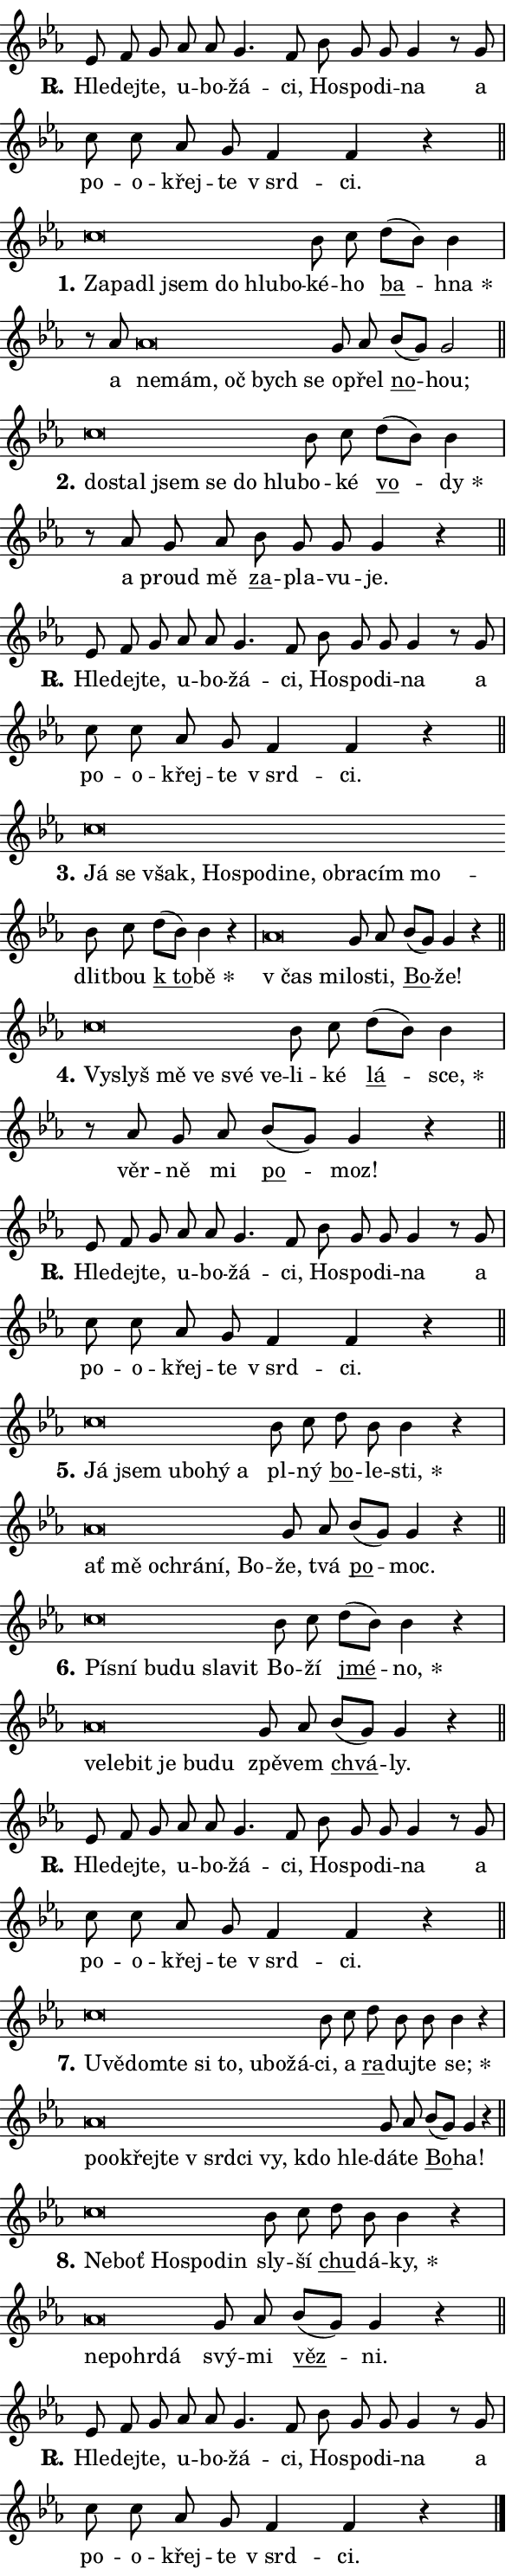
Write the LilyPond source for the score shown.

\version "2.24.0"
\header { tagline = "" }
\paper {
  indent = 0\cm
  top-margin = 0\cm
  right-margin = 0.13\cm % to fit lyric hyphens
  bottom-margin = 0\cm
  left-margin = 0\cm
  paper-width = 10\cm
  page-breaking = #ly:one-page-breaking
  system-system-spacing.basic-distance = #11
  score-system-spacing.basic-distance = #11
  ragged-last = ##f
}


%% Author: Thomas Morley
%% https://lists.gnu.org/archive/html/lilypond-user/2020-05/msg00002.html
#(define (line-position grob)
"Returns position of @var[grob} in current system:
   @code{'start}, if at first time-step
   @code{'end}, if at last time-step
   @code{'middle} otherwise
"
  (let* ((col (ly:item-get-column grob))
         (ln (ly:grob-object col 'left-neighbor))
         (rn (ly:grob-object col 'right-neighbor))
         (col-to-check-left (if (ly:grob? ln) ln col))
         (col-to-check-right (if (ly:grob? rn) rn col))
         (break-dir-left
           (and
             (ly:grob-property col-to-check-left 'non-musical #f)
             (ly:item-break-dir col-to-check-left)))
         (break-dir-right
           (and
             (ly:grob-property col-to-check-right 'non-musical #f)
             (ly:item-break-dir col-to-check-right))))
        (cond ((eqv? 1 break-dir-left) 'start)
              ((eqv? -1 break-dir-right) 'end)
              (else 'middle))))

#(define (tranparent-at-line-position vctor)
  (lambda (grob)
  "Relying on @code{line-position} select the relevant enry from @var{vctor}.
Used to determine transparency,"
    (case (line-position grob)
      ((end) (not (vector-ref vctor 0)))
      ((middle) (not (vector-ref vctor 1)))
      ((start) (not (vector-ref vctor 2))))))

noteHeadBreakVisibility =
#(define-music-function (break-visibility)(vector?)
"Makes @code{NoteHead}s transparent relying on @var{break-visibility}"
#{
  \override NoteHead.transparent =
    #(tranparent-at-line-position break-visibility)
#})

#(define delete-ledgers-for-transparent-note-heads
  (lambda (grob)
    "Reads whether a @code{NoteHead} is transparent.
If so this @code{NoteHead} is removed from @code{'note-heads} from
@var{grob}, which is supposed to be @code{LedgerLineSpanner}.
As a result ledgers are not printed for this @code{NoteHead}"
    (let* ((nhds-array (ly:grob-object grob 'note-heads))
           (nhds-list
             (if (ly:grob-array? nhds-array)
                 (ly:grob-array->list nhds-array)
                 '()))
           ;; Relies on the transparent-property being done before
           ;; Staff.LedgerLineSpanner.after-line-breaking is executed.
           ;; This is fragile ...
           (to-keep
             (remove
               (lambda (nhd)
                 (ly:grob-property nhd 'transparent #f))
               nhds-list)))
      ;; TODO find a better method to iterate over grob-arrays, similiar
      ;; to filter/remove etc for lists
      ;; For now rebuilt from scratch
      (set! (ly:grob-object grob 'note-heads)  '())
      (for-each
        (lambda (nhd)
          (ly:pointer-group-interface::add-grob grob 'note-heads nhd))
        to-keep))))

squashNotes = {
  \override NoteHead.X-extent = #'(-0.2 . 0.2)
  \override NoteHead.Y-extent = #'(-0.75 . 0)
  \override NoteHead.stencil =
    #(lambda (grob)
       (let ((pos (ly:grob-property grob 'staff-position)))
         (begin
           (if (< pos -7) (display "ERROR: Lower brevis then expected\n") (display ""))
           (if (<= pos -6) ly:text-interface::print ly:note-head::print))))
}
unSquashNotes = {
  \revert NoteHead.X-extent
  \revert NoteHead.Y-extent
  \revert NoteHead.stencil
}

hideNotes = \noteHeadBreakVisibility #begin-of-line-visible
unHideNotes = \noteHeadBreakVisibility #all-visible

% work-around for resetting accidentals
% https://lilypond.org/doc/v2.23/Documentation/notation/displaying-rhythms#unmetered-music
cadenzaMeasure = {
  \cadenzaOff
  \partial 1024 s1024
  \cadenzaOn
}

#(define-markup-command (accent layout props text) (markup?)
  "Underline accented syllable"
  (interpret-markup layout props
    #{\markup \override #'(offset . 4.3) \underline { #text }#}))

responsum = \markup \concat {
  "R" \hspace #-1.05 \path #0.1 #'((moveto 0 0.07) (lineto 0.9 0.8)) \hspace #0.05 "."
}

spaceSize = #0.6828661417322834 % exact space size for TeX Gyre Schola

\layout {
  \context {
    \Staff
    \remove "Time_signature_engraver"
    \override LedgerLineSpanner.after-line-breaking = #delete-ledgers-for-transparent-note-heads
  }
  \context {
    \Lyrics {
      \override LyricSpace.minimum-distance = \spaceSize
      \override LyricText.font-name = #"TeX Gyre Schola"
      \override LyricText.font-size = 1
      \override StanzaNumber.font-name = #"TeX Gyre Schola Bold"
      \override StanzaNumber.font-size = 1
    }
  }
  \context {
    \Score 
    \override NoteHead.text =
      #(lambda (grob) 
        (let ((pos (ly:grob-property grob 'staff-position)))
          #{\markup {
            \combine
              \halign #-0.55 \raise #(if (= pos -6) 0 0.5) \override #'(thickness . 2) \draw-line #'(3.2 . 0)
              \musicglyph "noteheads.sM1"
          }#}))
  }
}

% magnetic-lyrics.ily
%
%   written by
%     Jean Abou Samra <jean@abou-samra.fr>
%     Werner Lemberg <wl@gnu.org>
%
%   adapted by
%     Jiri Hon <jiri.hon@gmail.com>
%
% Version 2022-Apr-15

% https://www.mail-archive.com/lilypond-user@gnu.org/msg149350.html

#(define (Left_hyphen_pointer_engraver context)
   "Collect syllable-hyphen-syllable occurrences in lyrics and store
them in properties.  This engraver only looks to the left.  For
example, if the lyrics input is @code{foo -- bar}, it does the
following.

@itemize @bullet
@item
Set the @code{text} property of the @code{LyricHyphen} grob between
@q{foo} and @q{bar} to @code{foo}.

@item
Set the @code{left-hyphen} property of the @code{LyricText} grob with
text @q{foo} to the @code{LyricHyphen} grob between @q{foo} and
@q{bar}.
@end itemize

Use this auxiliary engraver in combination with the
@code{lyric-@/text::@/apply-@/magnetic-@/offset!} hook."
   (let ((hyphen #f)
         (text #f))
     (make-engraver
      (acknowledgers
       ((lyric-syllable-interface engraver grob source-engraver)
        (set! text grob)))
      (end-acknowledgers
       ((lyric-hyphen-interface engraver grob source-engraver)
        ;(when (not (grob::has-interface grob 'lyric-space-interface))
          (set! hyphen grob)));)
      ((stop-translation-timestep engraver)
       (when (and text hyphen)
         (ly:grob-set-object! text 'left-hyphen hyphen))
       (set! text #f)
       (set! hyphen #f)))))

#(define (lyric-text::apply-magnetic-offset! grob)
   "If the space between two syllables is less than the value in
property @code{LyricText@/.details@/.squash-threshold}, move the right
syllable to the left so that it gets concatenated with the left
syllable.

Use this function as a hook for
@code{LyricText@/.after-@/line-@/breaking} if the
@code{Left_@/hyphen_@/pointer_@/engraver} is active."
   (let ((hyphen (ly:grob-object grob 'left-hyphen #f)))
     (when hyphen
       (let ((left-text (ly:spanner-bound hyphen LEFT)))
         (when (grob::has-interface left-text 'lyric-syllable-interface)
           (let* ((common (ly:grob-common-refpoint grob left-text X))
                  (this-x-ext (ly:grob-extent grob common X))
                  (left-x-ext
                   (begin
                     ;; Trigger magnetism for left-text.
                     (ly:grob-property left-text 'after-line-breaking)
                     (ly:grob-extent left-text common X)))
                  ;; `delta` is the gap width between two syllables.
                  (delta (- (interval-start this-x-ext)
                            (interval-end left-x-ext)))
                  (details (ly:grob-property grob 'details))
                  (threshold (assoc-get 'squash-threshold details 0.2)))
             (when (< delta threshold)
               (let* (;; We have to manipulate the input text so that
                      ;; ligatures crossing syllable boundaries are not
                      ;; disabled.  For languages based on the Latin
                      ;; script this is essentially a beautification.
                      ;; However, for non-Western scripts it can be a
                      ;; necessity.
                      (lt (ly:grob-property left-text 'text))
                      (rt (ly:grob-property grob 'text))
                      (is-space (grob::has-interface hyphen 'lyric-space-interface))
                      (space (if is-space " " ""))
                      (extra-delta (if is-space spaceSize 0))
                      ;; Append new syllable.
                      (ltrt-space (if (and (string? lt) (string? rt))
                                (string-append lt space rt)
                                (make-concat-markup (list lt space rt))))
                      ;; Right-align `ltrt` to the right side.
                      (ltrt-space-markup (grob-interpret-markup
                               grob
                               (make-translate-markup
                                (cons (interval-length this-x-ext) 0)
                                (make-right-align-markup ltrt-space)))))
                 (begin
                   ;; Don't print `left-text`.
                   (ly:grob-set-property! left-text 'stencil #f)
                   ;; Set text and stencil (which holds all collected
                   ;; syllables so far) and shift it to the left.
                   (ly:grob-set-property! grob 'text ltrt-space)
                   (ly:grob-set-property! grob 'stencil ltrt-space-markup)
                   (ly:grob-translate-axis! grob (- (- delta extra-delta)) X))))))))))


#(define (lyric-hyphen::displace-bounds-first grob)
   ;; Make very sure this callback isn't triggered too early.
   (let ((left (ly:spanner-bound grob LEFT))
         (right (ly:spanner-bound grob RIGHT)))
     (ly:grob-property left 'after-line-breaking)
     (ly:grob-property right 'after-line-breaking)
     (ly:lyric-hyphen::print grob)))

squashThreshold = #0.4

\layout {
  \context {
    \Lyrics
    \consists #Left_hyphen_pointer_engraver
    \override LyricText.after-line-breaking =
      #lyric-text::apply-magnetic-offset!
    \override LyricHyphen.stencil = #lyric-hyphen::displace-bounds-first
    \override LyricText.details.squash-threshold = \squashThreshold
    \override LyricHyphen.minimum-distance = 0
    \override LyricHyphen.minimum-length = \squashThreshold
  }
}

squashText = \override LyricText.details.squash-threshold = 9999
unSquashText = \override LyricText.details.squash-threshold = \squashThreshold

leftText = \override LyricText.self-alignment-X = #LEFT
unLeftText = \revert LyricText.self-alignment-X

starOffset = #(lambda (grob) 
                (let ((x_offset (ly:self-alignment-interface::aligned-on-x-parent grob)))
                  (if (= x_offset 0) 0 (+ x_offset 1.2))))

star = #(define-music-function (syllable)(string?)
"Append star separator at the end of a syllable"
#{
  \once \override LyricText.X-offset = #starOffset
  \lyricmode { \markup {
    #syllable
    \override #'((font-name . "TeX Gyre Schola Bold")) \hspace #0.2 \lower #0.65 \larger "*"
  } }
#})

starAccent = #(define-music-function (syllable)(string?)
"Append star separator at the end of a syllable and make accent"
#{
  \once \override LyricText.X-offset = #starOffset
  \lyricmode { \markup {
    \accent #syllable
    \override #'((font-name . "TeX Gyre Schola Bold")) \hspace #0.2 \lower #0.65 \larger "*"
  } }
#})

breath = #(define-music-function (syllable)(string?)
"Append breathing indicator at the end of a syllable"
#{
  \lyricmode { \markup { #syllable "+" } }
#})

optionalBreath = #(define-music-function (syllable)(string?)
"Append optional breathing indicator at the end of a syllable"
#{
  \lyricmode { \markup { #syllable "(+)" } }
#})


\score {
    <<
        \new Voice = "melody" { \cadenzaOn \key es \major \relative { es'8 f g as as g4. f8 \bar "" bes g g g4 r8 g \cadenzaMeasure \bar "|" c c as g f4 f r \cadenzaMeasure \bar "||" \break } }
        \new Lyrics \lyricsto "melody" { \lyricmode { \set stanza = \responsum
Hle -- dej -- te, u -- bo -- žá -- ci, Ho -- spo -- di -- na a po -- o -- křej -- te "v srd" -- ci. } }
    >>
    \layout {}
}

\score {
    <<
        \new Voice = "melody" { \cadenzaOn \key es \major \relative { \squashNotes c''\breve*1/16 \hideNotes \breve*1/16 \bar "" \breve*1/16 \bar "" \breve*1/16 \bar "" \breve*1/16 \bar "" \breve*1/16 \breve*1/16 \bar "" \unHideNotes \unSquashNotes bes8 c \bar "" d[( bes)] bes4 \cadenzaMeasure \bar "|" r8 as8 \squashNotes as\breve*1/16 \hideNotes \breve*1/16 \bar "" \breve*1/16 \bar "" \breve*1/16 \breve*1/16 \bar "" \unHideNotes \unSquashNotes g8 as \bar "" bes[( g)] g2 \cadenzaMeasure \bar "||" \break } }
        \new Lyrics \lyricsto "melody" { \lyricmode { \set stanza = "1."
\leftText Za -- \squashText pa -- dl jsem do hlu -- bo -- \unLeftText \unSquashText ké -- ho \markup \accent ba -- \star hna a \leftText ne -- \squashText mám, oč bych se \unLeftText \unSquashText o -- přel \markup \accent no -- hou; } }
    >>
    \layout {}
}

\score {
    <<
        \new Voice = "melody" { \cadenzaOn \key es \major \relative { \squashNotes c''\breve*1/16 \hideNotes \breve*1/16 \bar "" \breve*1/16 \bar "" \breve*1/16 \bar "" \breve*1/16 \breve*1/16 \bar "" \unHideNotes \unSquashNotes bes8 c \bar "" d[( bes)] bes4 \cadenzaMeasure \bar "|" r8 as8 g8 as \bar "" bes g g g4 r \cadenzaMeasure \bar "||" \break } }
        \new Lyrics \lyricsto "melody" { \lyricmode { \set stanza = "2."
\leftText do -- \squashText stal jsem se do hlu -- \unLeftText \unSquashText bo -- ké \markup \accent vo -- \star dy a proud mě \markup \accent za -- pla -- vu -- je. } }
    >>
    \layout {}
}

\score {
    <<
        \new Voice = "melody" { \cadenzaOn \key es \major \relative { es'8 f g as as g4. f8 \bar "" bes g g g4 r8 g \cadenzaMeasure \bar "|" c c as g f4 f r \cadenzaMeasure \bar "||" \break } }
        \new Lyrics \lyricsto "melody" { \lyricmode { \set stanza = \responsum
Hle -- dej -- te, u -- bo -- žá -- ci, Ho -- spo -- di -- na a po -- o -- křej -- te "v srd" -- ci. } }
    >>
    \layout {}
}

\score {
    <<
        \new Voice = "melody" { \cadenzaOn \key es \major \relative { \squashNotes c''\breve*1/16 \hideNotes \breve*1/16 \bar "" \breve*1/16 \bar "" \breve*1/16 \bar "" \breve*1/16 \bar "" \breve*1/16 \bar "" \breve*1/16 \bar "" \breve*1/16 \bar "" \breve*1/16 \bar "" \breve*1/16 \breve*1/16 \bar "" \unHideNotes \unSquashNotes bes8 c \bar "" d[( bes)] bes4 r \cadenzaMeasure \bar "|" \squashNotes as\breve*1/16 \hideNotes \breve*1/16 \bar "" \unHideNotes \unSquashNotes g8 as \bar "" bes[( g)] g4 r \cadenzaMeasure \bar "||" \break } }
        \new Lyrics \lyricsto "melody" { \lyricmode { \set stanza = "3."
\leftText Já \squashText se však, Ho -- spo -- di -- ne, ob -- ra -- cím mo -- \unLeftText \unSquashText dlit -- bou \markup \accent "k to" -- \star bě \leftText "v čas" \squashText mi -- \unLeftText \unSquashText lo -- sti, \markup \accent Bo -- že! } }
    >>
    \layout {}
}

\score {
    <<
        \new Voice = "melody" { \cadenzaOn \key es \major \relative { \squashNotes c''\breve*1/16 \hideNotes \breve*1/16 \bar "" \breve*1/16 \bar "" \breve*1/16 \bar "" \breve*1/16 \breve*1/16 \bar "" \unHideNotes \unSquashNotes bes8 c \bar "" d[( bes)] bes4 \cadenzaMeasure \bar "|" r8 as g8 as \bar "" bes[( g)] g4 r \cadenzaMeasure \bar "||" \break } }
        \new Lyrics \lyricsto "melody" { \lyricmode { \set stanza = "4."
\leftText Vy -- \squashText slyš mě ve své ve -- \unLeftText \unSquashText li -- ké \markup \accent lá -- \star sce, věr -- ně mi \markup \accent po -- moz! } }
    >>
    \layout {}
}

\score {
    <<
        \new Voice = "melody" { \cadenzaOn \key es \major \relative { es'8 f g as as g4. f8 \bar "" bes g g g4 r8 g \cadenzaMeasure \bar "|" c c as g f4 f r \cadenzaMeasure \bar "||" \break } }
        \new Lyrics \lyricsto "melody" { \lyricmode { \set stanza = \responsum
Hle -- dej -- te, u -- bo -- žá -- ci, Ho -- spo -- di -- na a po -- o -- křej -- te "v srd" -- ci. } }
    >>
    \layout {}
}

\score {
    <<
        \new Voice = "melody" { \cadenzaOn \key es \major \relative { \squashNotes c''\breve*1/16 \hideNotes \breve*1/16 \bar "" \breve*1/16 \bar "" \breve*1/16 \bar "" \breve*1/16 \breve*1/16 \bar "" \unHideNotes \unSquashNotes bes8 c \bar "" d bes bes4 r \cadenzaMeasure \bar "|" \squashNotes as\breve*1/16 \hideNotes \breve*1/16 \bar "" \breve*1/16 \bar "" \breve*1/16 \bar "" \breve*1/16 \breve*1/16 \bar "" \unHideNotes \unSquashNotes g8 as \bar "" bes[( g)] g4 r \cadenzaMeasure \bar "||" \break } }
        \new Lyrics \lyricsto "melody" { \lyricmode { \set stanza = "5."
\leftText Já \squashText jsem u -- bo -- hý a \unLeftText \unSquashText pl -- ný \markup \accent bo -- le -- \star sti, \leftText ať \squashText mě o -- chrá -- ní, Bo -- \unLeftText \unSquashText že, tvá \markup \accent po -- moc. } }
    >>
    \layout {}
}

\score {
    <<
        \new Voice = "melody" { \cadenzaOn \key es \major \relative { \squashNotes c''\breve*1/16 \hideNotes \breve*1/16 \bar "" \breve*1/16 \bar "" \breve*1/16 \bar "" \breve*1/16 \breve*1/16 \bar "" \unHideNotes \unSquashNotes bes8 c \bar "" d[( bes)] bes4 r \cadenzaMeasure \bar "|" \squashNotes as\breve*1/16 \hideNotes \breve*1/16 \bar "" \breve*1/16 \bar "" \breve*1/16 \bar "" \breve*1/16 \breve*1/16 \bar "" \unHideNotes \unSquashNotes g8 as \bar "" bes[( g)] g4 r \cadenzaMeasure \bar "||" \break } }
        \new Lyrics \lyricsto "melody" { \lyricmode { \set stanza = "6."
\leftText Pí -- \squashText sní bu -- du sla -- vit \unLeftText \unSquashText Bo -- ží \markup \accent jmé -- \star no, \leftText ve -- \squashText le -- bit je bu -- du \unLeftText \unSquashText zpě -- vem \markup \accent chvá -- ly. } }
    >>
    \layout {}
}

\score {
    <<
        \new Voice = "melody" { \cadenzaOn \key es \major \relative { es'8 f g as as g4. f8 \bar "" bes g g g4 r8 g \cadenzaMeasure \bar "|" c c as g f4 f r \cadenzaMeasure \bar "||" \break } }
        \new Lyrics \lyricsto "melody" { \lyricmode { \set stanza = \responsum
Hle -- dej -- te, u -- bo -- žá -- ci, Ho -- spo -- di -- na a po -- o -- křej -- te "v srd" -- ci. } }
    >>
    \layout {}
}

\score {
    <<
        \new Voice = "melody" { \cadenzaOn \key es \major \relative { \squashNotes c''\breve*1/16 \hideNotes \breve*1/16 \bar "" \breve*1/16 \bar "" \breve*1/16 \bar "" \breve*1/16 \bar "" \breve*1/16 \bar "" \breve*1/16 \bar "" \breve*1/16 \breve*1/16 \bar "" \unHideNotes \unSquashNotes bes8 c \bar "" d bes bes bes4 r \cadenzaMeasure \bar "|" \squashNotes as\breve*1/16 \hideNotes \breve*1/16 \bar "" \breve*1/16 \bar "" \breve*1/16 \bar "" \breve*1/16 \bar "" \breve*1/16 \bar "" \breve*1/16 \bar "" \breve*1/16 \breve*1/16 \bar "" \unHideNotes \unSquashNotes g8 as \bar "" bes[( g)] g4 r \cadenzaMeasure \bar "||" \break } }
        \new Lyrics \lyricsto "melody" { \lyricmode { \set stanza = "7."
\leftText U -- \squashText vě -- dom -- te si to, u -- bo -- žá -- \unLeftText \unSquashText ci, a \markup \accent ra -- duj -- te \star se; \leftText po -- \squashText o -- křej -- te "v srd" -- ci vy, kdo hle -- \unLeftText \unSquashText dá -- te \markup \accent Bo -- ha! } }
    >>
    \layout {}
}

\score {
    <<
        \new Voice = "melody" { \cadenzaOn \key es \major \relative { \squashNotes c''\breve*1/16 \hideNotes \breve*1/16 \bar "" \breve*1/16 \bar "" \breve*1/16 \breve*1/16 \bar "" \unHideNotes \unSquashNotes bes8 c \bar "" d bes bes4 r \cadenzaMeasure \bar "|" \squashNotes as\breve*1/16 \hideNotes \breve*1/16 \bar "" \breve*1/16 \breve*1/16 \bar "" \unHideNotes \unSquashNotes g8 as \bar "" bes[( g)] g4 r \cadenzaMeasure \bar "||" \break } }
        \new Lyrics \lyricsto "melody" { \lyricmode { \set stanza = "8."
\leftText Ne -- \squashText boť Ho -- spo -- din \unLeftText \unSquashText sly -- ší \markup \accent chu -- dá -- \star ky, \leftText ne -- \squashText po -- hr -- dá \unLeftText \unSquashText svý -- mi \markup \accent věz -- ni. } }
    >>
    \layout {}
}

\score {
    <<
        \new Voice = "melody" { \cadenzaOn \key es \major \relative { es'8 f g as as g4. f8 \bar "" bes g g g4 r8 g \cadenzaMeasure \bar "|" c c as g f4 f r \cadenzaMeasure \bar "||" \break } \bar "|." }
        \new Lyrics \lyricsto "melody" { \lyricmode { \set stanza = \responsum
Hle -- dej -- te, u -- bo -- žá -- ci, Ho -- spo -- di -- na a po -- o -- křej -- te "v srd" -- ci. } }
    >>
    \layout {}
}
